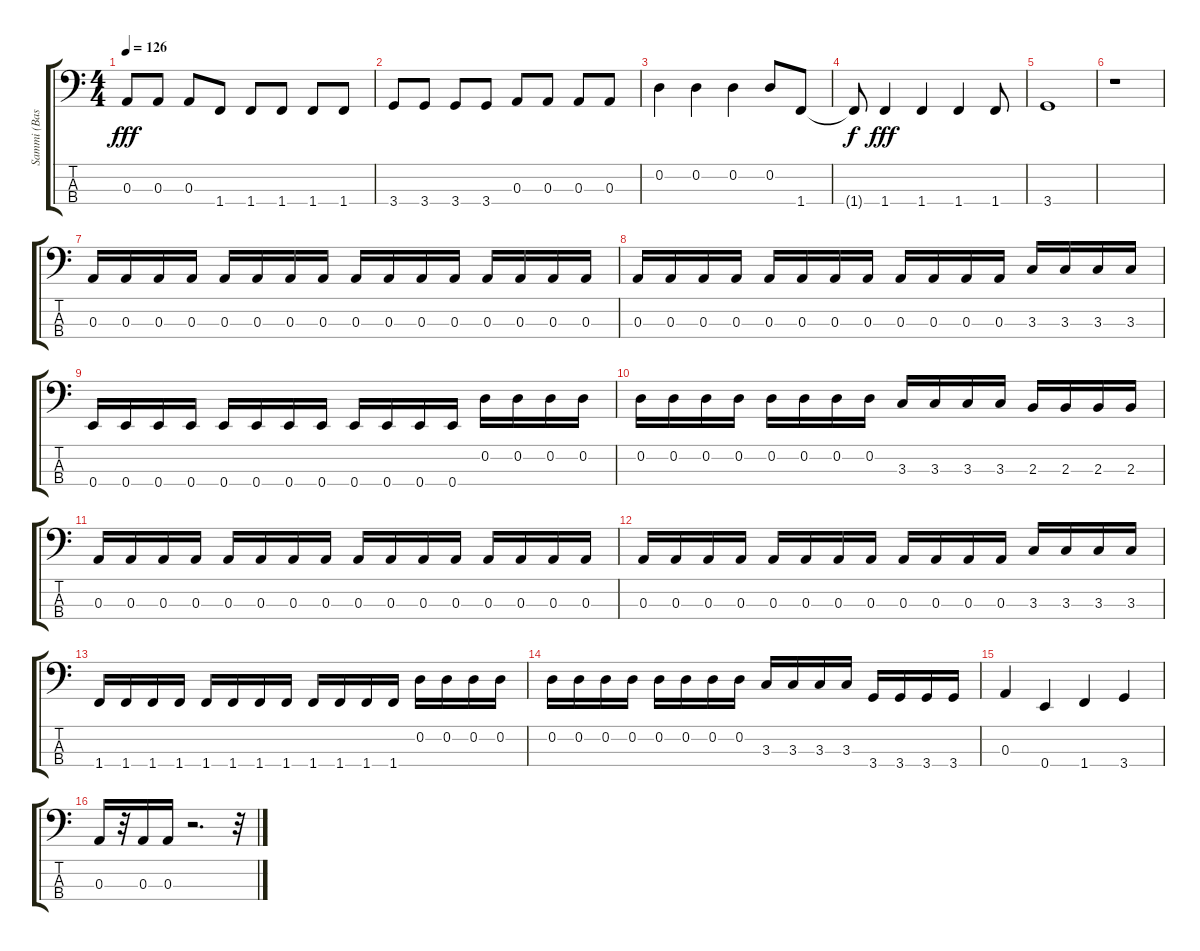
\track ("Sammi (Bass Guitar)" "Sammi (Bas") {instrument electricbassfinger}
\staff {score tabs}
\tuning (G2 D2 A1 E1) {hide}
\ts (4 4)
\tempo 126
\clef f4
\ks c
0.3.8{dy fff} 0.3.8 0.3.8 1.4.8 1.4.8 1.4.8 1.4.8 1.4.8 |
3.4.8 3.4.8 3.4.8 3.4.8 0.3.8 0.3.8 0.3.8 0.3.8 |
0.2.4 0.2.4 0.2.4 0.2.8 1.4.8 |
1.4{t}.8{dy f} 1.4.4{dy fff} 1.4.4 1.4.4 1.4.8 |
3.4.1 |
r.1 |
0.3.16 0.3.16 0.3.16 0.3.16 0.3.16 0.3.16 0.3.16 0.3.16 0.3.16 0.3.16 0.3.16 0.3.16 0.3.16 0.3.16 0.3.16 0.3.16 |
0.3.16 0.3.16 0.3.16 0.3.16 0.3.16 0.3.16 0.3.16 0.3.16 0.3.16 0.3.16 0.3.16 0.3.16 3.3.16 3.3.16 3.3.16 3.3.16 |
0.4.16 0.4.16 0.4.16 0.4.16 0.4.16 0.4.16 0.4.16 0.4.16 0.4.16 0.4.16 0.4.16 0.4.16 0.2.16 0.2.16 0.2.16 0.2.16 |
0.2.16 0.2.16 0.2.16 0.2.16 0.2.16 0.2.16 0.2.16 0.2.16 3.3.16 3.3.16 3.3.16 3.3.16 2.3.16 2.3.16 2.3.16 2.3.16 |
0.3.16 0.3.16 0.3.16 0.3.16 0.3.16 0.3.16 0.3.16 0.3.16 0.3.16 0.3.16 0.3.16 0.3.16 0.3.16 0.3.16 0.3.16 0.3.16 |
0.3.16 0.3.16 0.3.16 0.3.16 0.3.16 0.3.16 0.3.16 0.3.16 0.3.16 0.3.16 0.3.16 0.3.16 3.3.16 3.3.16 3.3.16 3.3.16 |
1.4.16 1.4.16 1.4.16 1.4.16 1.4.16 1.4.16 1.4.16 1.4.16 1.4.16 1.4.16 1.4.16 1.4.16 0.2.16 0.2.16 0.2.16 0.2.16 |
0.2.16 0.2.16 0.2.16 0.2.16 0.2.16 0.2.16 0.2.16 0.2.16 3.3.16 3.3.16 3.3.16 3.3.16 3.4.16 3.4.16 3.4.16 3.4.16 |
0.3.4 0.4.4 1.4.4 3.4.4 |
0.3.16 r.32 0.3.16 0.3.16 r.2{d} r.32
